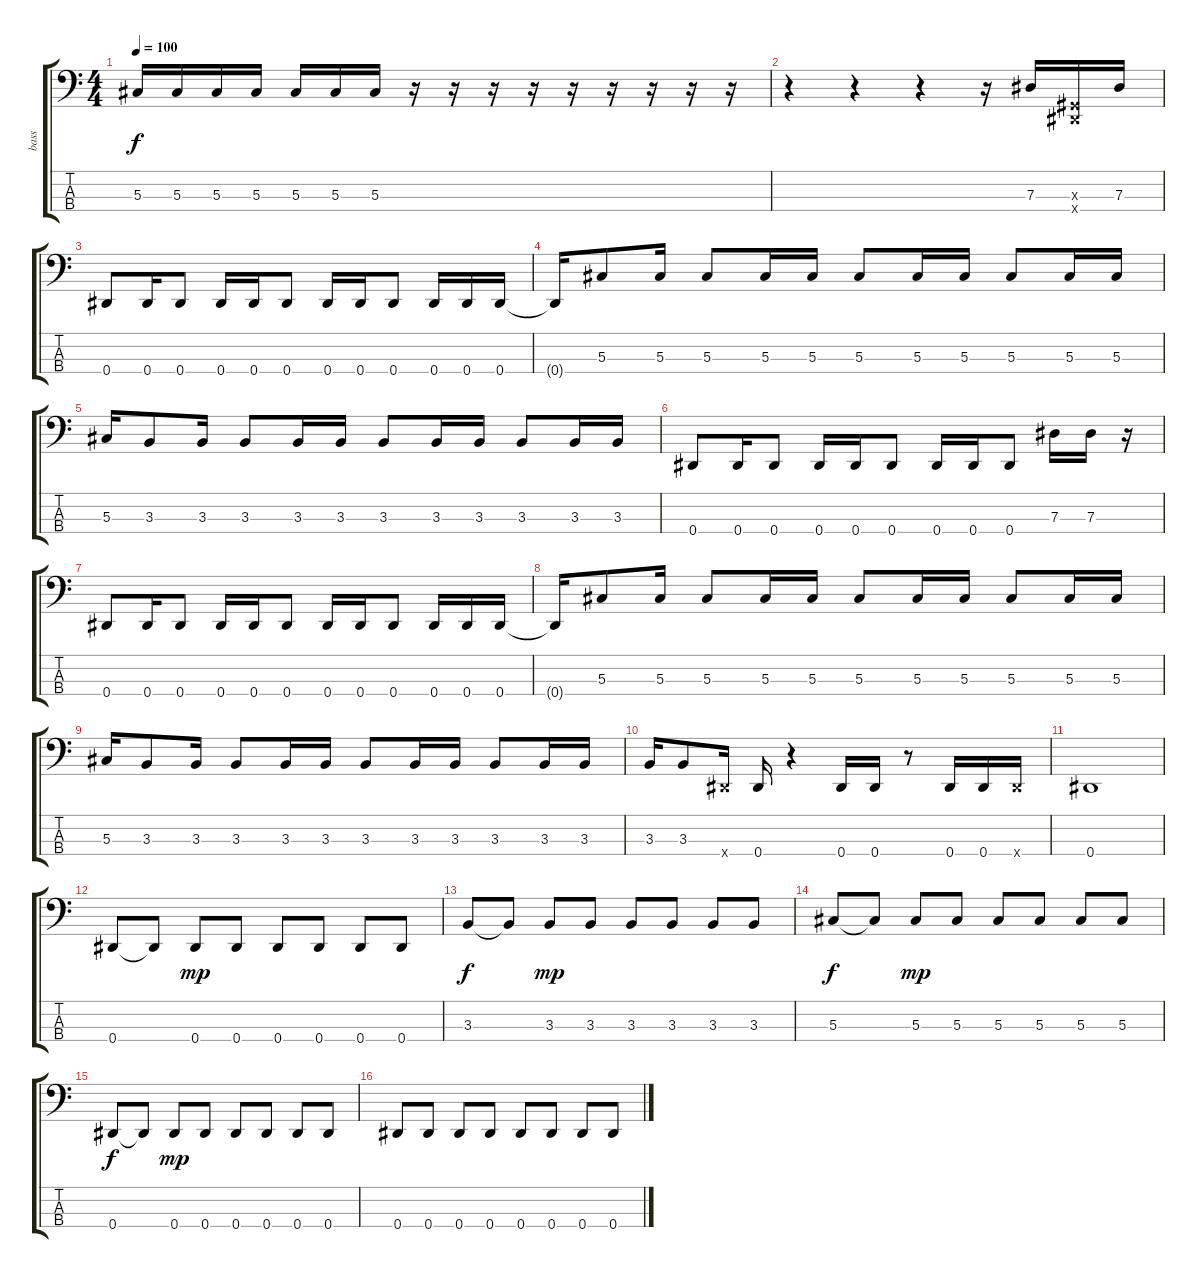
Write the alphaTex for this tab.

\track ("bass" "bass") {instrument electricbasspick}
\staff {score tabs}
\tuning (Gb2 Db2 Ab1 Eb1) {hide}
\ts (4 4)
\tempo 100
\clef f4
\ks c
5.3.16{dy f} 5.3.16 5.3.16 5.3.16 5.3.16 5.3.16 5.3.16 r.16 r.16 r.16 r.16 r.16 r.16 r.16 r.16 r.16 |
r.4 r.4 r.4 r.16 7.3.16 (0.3{x} 0.4{x}).16 7.3.16 |
0.4.8 0.4.16 0.4.8 0.4.16 0.4.16 0.4.8 0.4.16 0.4.16 0.4.8 0.4.16 0.4.16 0.4.16 |
0.4{t}.16 5.3.8 5.3.16 5.3.8 5.3.16 5.3.16 5.3.8 5.3.16 5.3.16 5.3.8 5.3.16 5.3.16 |
5.3.16 3.3.8 3.3.16 3.3.8 3.3.16 3.3.16 3.3.8 3.3.16 3.3.16 3.3.8 3.3.16 3.3.16 |
0.4.8 0.4.16 0.4.8 0.4.16 0.4.16 0.4.8 0.4.16 0.4.16 0.4.8 7.3.16 7.3.16 r.16 |
0.4.8 0.4.16 0.4.8 0.4.16 0.4.16 0.4.8 0.4.16 0.4.16 0.4.8 0.4.16 0.4.16 0.4.16 |
0.4{t}.16 5.3.8 5.3.16 5.3.8 5.3.16 5.3.16 5.3.8 5.3.16 5.3.16 5.3.8 5.3.16 5.3.16 |
5.3.16 3.3.8 3.3.16 3.3.8 3.3.16 3.3.16 3.3.8 3.3.16 3.3.16 3.3.8 3.3.16 3.3.16 |
3.3.16 3.3.8 0.4{x}.16 0.4.16 r.4 0.4.16 0.4.16 r.8 0.4.16 0.4.16 0.4{x}.16 |
0.4.1 |
0.4.8 0.4{t}.8 0.4.8{dy mp} 0.4.8 0.4.8 0.4.8 0.4.8 0.4.8 |
3.3.8{dy f} 3.3{t}.8 3.3.8{dy mp} 3.3.8 3.3.8 3.3.8 3.3.8 3.3.8 |
5.3.8{dy f} 5.3{t}.8 5.3.8{dy mp} 5.3.8 5.3.8 5.3.8 5.3.8 5.3.8 |
0.4.8{dy f} 0.4{t}.8 0.4.8{dy mp} 0.4.8 0.4.8 0.4.8 0.4.8 0.4.8 |
0.4.8 0.4.8 0.4.8 0.4.8 0.4.8 0.4.8 0.4.8 0.4.8
